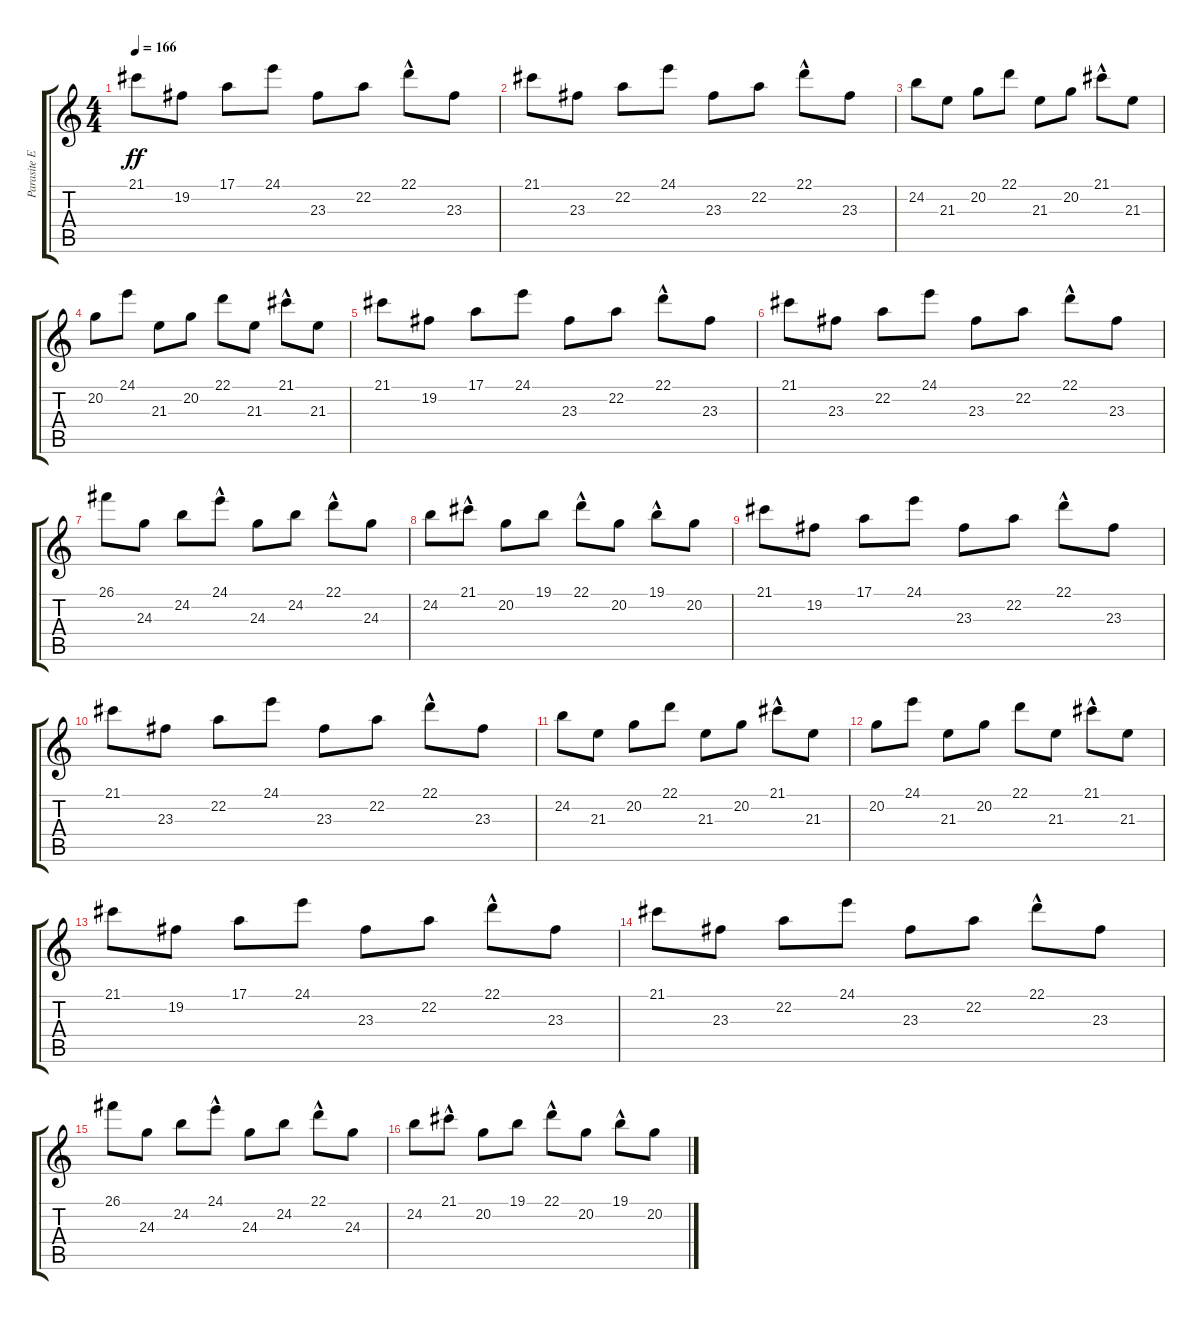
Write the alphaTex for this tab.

\track ("Parasite Eve (PSX)" "Parasite E") {instrument acousticgrandpiano}
\staff {score tabs}
\tuning (E4 B3 G3 D3 A2 E2) {hide}
\ts (4 4)
\tempo 166
\clef g2
\ks c
21.1.8{dy ff instrument acousticgrandpiano} 19.2.8 17.1.8 24.1.8 23.3.8 22.2.8 22.1{hac}.8 23.3.8 |
21.1.8 23.3.8 22.2.8 24.1.8 23.3.8 22.2.8 22.1{hac}.8 23.3.8 |
24.2.8 21.3.8 20.2.8 22.1.8 21.3.8 20.2.8 21.1{hac}.8 21.3.8 |
20.2.8 24.1.8 21.3.8 20.2.8 22.1.8 21.3.8 21.1{hac}.8 21.3.8 |
21.1.8 19.2.8 17.1.8 24.1.8 23.3.8 22.2.8 22.1{hac}.8 23.3.8 |
21.1.8 23.3.8 22.2.8 24.1.8 23.3.8 22.2.8 22.1{hac}.8 23.3.8 |
26.1.8 24.3.8 24.2.8 24.1{hac}.8 24.3.8 24.2.8 22.1{hac}.8 24.3.8 |
24.2.8 21.1{hac}.8 20.2.8 19.1.8 22.1{hac}.8 20.2.8 19.1{hac}.8 20.2.8 |
21.1.8 19.2.8 17.1.8 24.1.8 23.3.8 22.2.8 22.1{hac}.8 23.3.8 |
21.1.8 23.3.8 22.2.8 24.1.8 23.3.8 22.2.8 22.1{hac}.8 23.3.8 |
24.2.8 21.3.8 20.2.8 22.1.8 21.3.8 20.2.8 21.1{hac}.8 21.3.8 |
20.2.8 24.1.8 21.3.8 20.2.8 22.1.8 21.3.8 21.1{hac}.8 21.3.8 |
21.1.8 19.2.8 17.1.8 24.1.8 23.3.8 22.2.8 22.1{hac}.8 23.3.8 |
21.1.8 23.3.8 22.2.8 24.1.8 23.3.8 22.2.8 22.1{hac}.8 23.3.8 |
26.1.8 24.3.8 24.2.8 24.1{hac}.8 24.3.8 24.2.8 22.1{hac}.8 24.3.8 |
24.2.8 21.1{hac}.8 20.2.8 19.1.8 22.1{hac}.8 20.2.8 19.1{hac}.8 20.2.8
